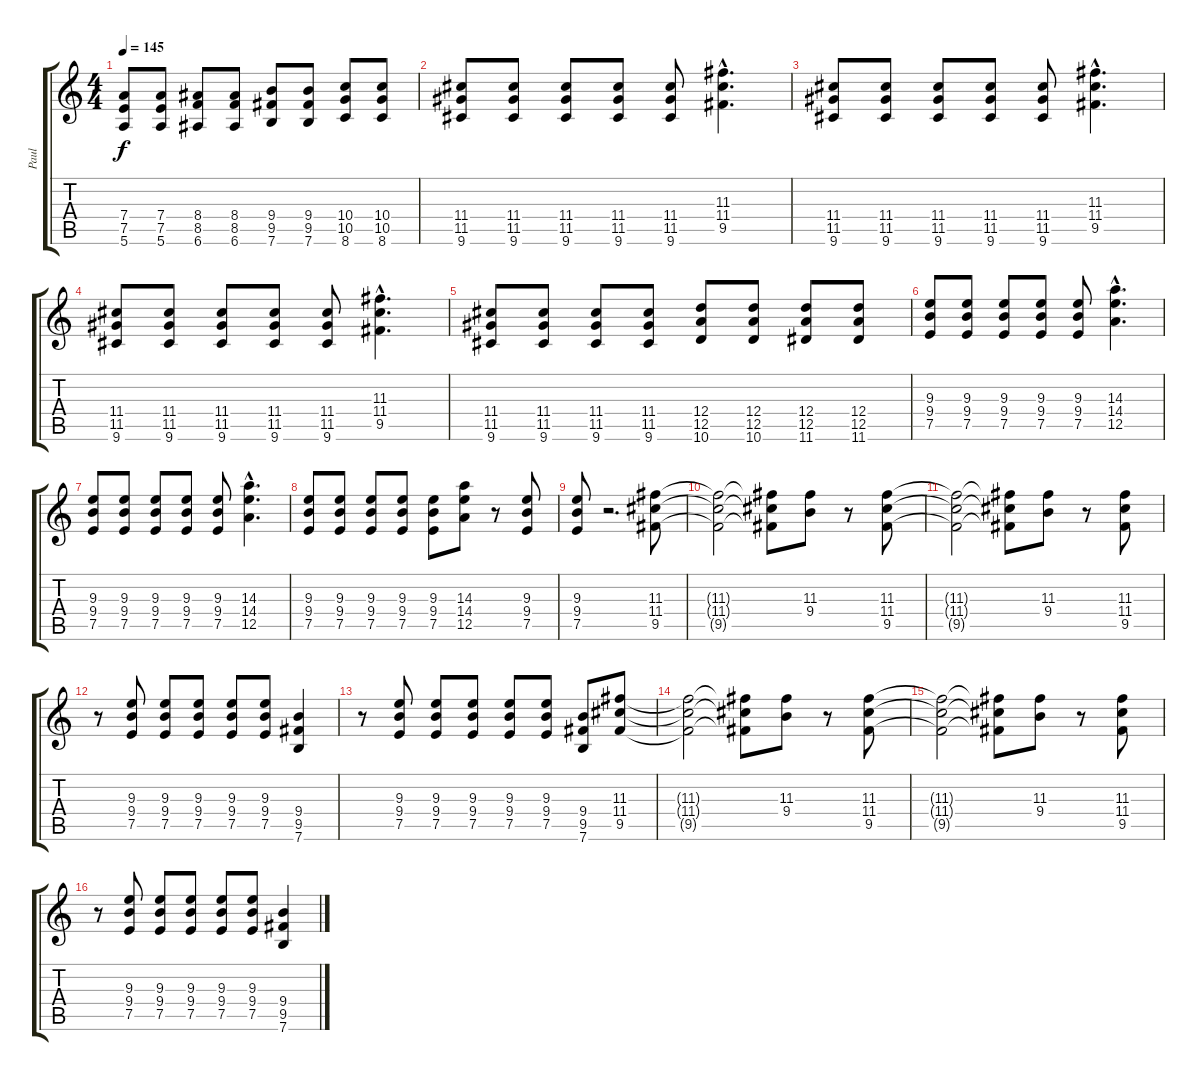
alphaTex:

\track ("Paul " "Paul ") {instrument distortionguitar}
\staff {score tabs}
\tuning (E4 B3 G3 D3 A2 E2) {hide}
\ts (4 4)
\tempo 145
\clef g2
\ks c
(7.4 7.5 5.6).8{dy f} (7.4 7.5 5.6).8 (8.4 8.5 6.6).8 (8.4 8.5 6.6).8 (9.4 9.5 7.6).8 (9.4 9.5 7.6).8 (10.4 10.5 8.6).8 (10.4 10.5 8.6).8 |
(11.4 11.5 9.6).8 (11.4 11.5 9.6).8 (11.4 11.5 9.6).8 (11.4 11.5 9.6).8 (11.4 11.5 9.6).8 (11.3{hac} 11.4{hac} 9.5{hac}).4{d} |
(11.4 11.5 9.6).8 (11.4 11.5 9.6).8 (11.4 11.5 9.6).8 (11.4 11.5 9.6).8 (11.4 11.5 9.6).8 (11.3{hac} 11.4{hac} 9.5{hac}).4{d} |
(11.4 11.5 9.6).8 (11.4 11.5 9.6).8 (11.4 11.5 9.6).8 (11.4 11.5 9.6).8 (11.4 11.5 9.6).8 (11.3{hac} 11.4{hac} 9.5{hac}).4{d} |
(11.4 11.5 9.6).8 (11.4 11.5 9.6).8 (11.4 11.5 9.6).8 (11.4 11.5 9.6).8 (12.4 12.5 10.6).8 (12.4 12.5 10.6).8 (12.4 12.5 11.6).8 (12.4 12.5 11.6).8 |
(9.3 9.4 7.5).8 (9.3 9.4 7.5).8 (9.3 9.4 7.5).8 (9.3 9.4 7.5).8 (9.3 9.4 7.5).8 (14.3{hac} 14.4{hac} 12.5{hac}).4{d} |
(9.3 9.4 7.5).8 (9.3 9.4 7.5).8 (9.3 9.4 7.5).8 (9.3 9.4 7.5).8 (9.3 9.4 7.5).8 (14.3{hac} 14.4{hac} 12.5{hac}).4{d} |
(9.3 9.4 7.5).8 (9.3 9.4 7.5).8 (9.3 9.4 7.5).8 (9.3 9.4 7.5).8 (9.3 9.4 7.5).8 (14.3 14.4 12.5).8 r.8 (9.3 9.4 7.5).8 |
(9.3 9.4 7.5).8 r.2{d} (11.3 11.4 9.5).8 |
(11.3{t} 11.4{t} 9.5{t}).2 (11.3{t} 11.4{t} 9.5{t}).8 (11.3 9.4).8 r.8 (11.3 11.4 9.5).8 |
(11.3{t} 11.4{t} 9.5{t}).2 (11.3{t} 11.4{t} 9.5{t}).8 (11.3 9.4).8 r.8 (11.3 11.4 9.5).8 |
r.8 (9.3 9.4 7.5).8 (9.3 9.4 7.5).8 (9.3 9.4 7.5).8 (9.3 9.4 7.5).8 (9.3 9.4 7.5).8 (9.4 9.5 7.6).4 |
r.8 (9.3 9.4 7.5).8 (9.3 9.4 7.5).8 (9.3 9.4 7.5).8 (9.3 9.4 7.5).8 (9.3 9.4 7.5).8 (9.4 9.5 7.6).8 (11.3 11.4 9.5).8 |
(11.3{t} 11.4{t} 9.5{t}).2 (11.3{t} 11.4{t} 9.5{t}).8 (11.3 9.4).8 r.8 (11.3 11.4 9.5).8 |
(11.3{t} 11.4{t} 9.5{t}).2 (11.3{t} 11.4{t} 9.5{t}).8 (11.3 9.4).8 r.8 (11.3 11.4 9.5).8 |
r.8 (9.3 9.4 7.5).8 (9.3 9.4 7.5).8 (9.3 9.4 7.5).8 (9.3 9.4 7.5).8 (9.3 9.4 7.5).8 (9.4 9.5 7.6).4
